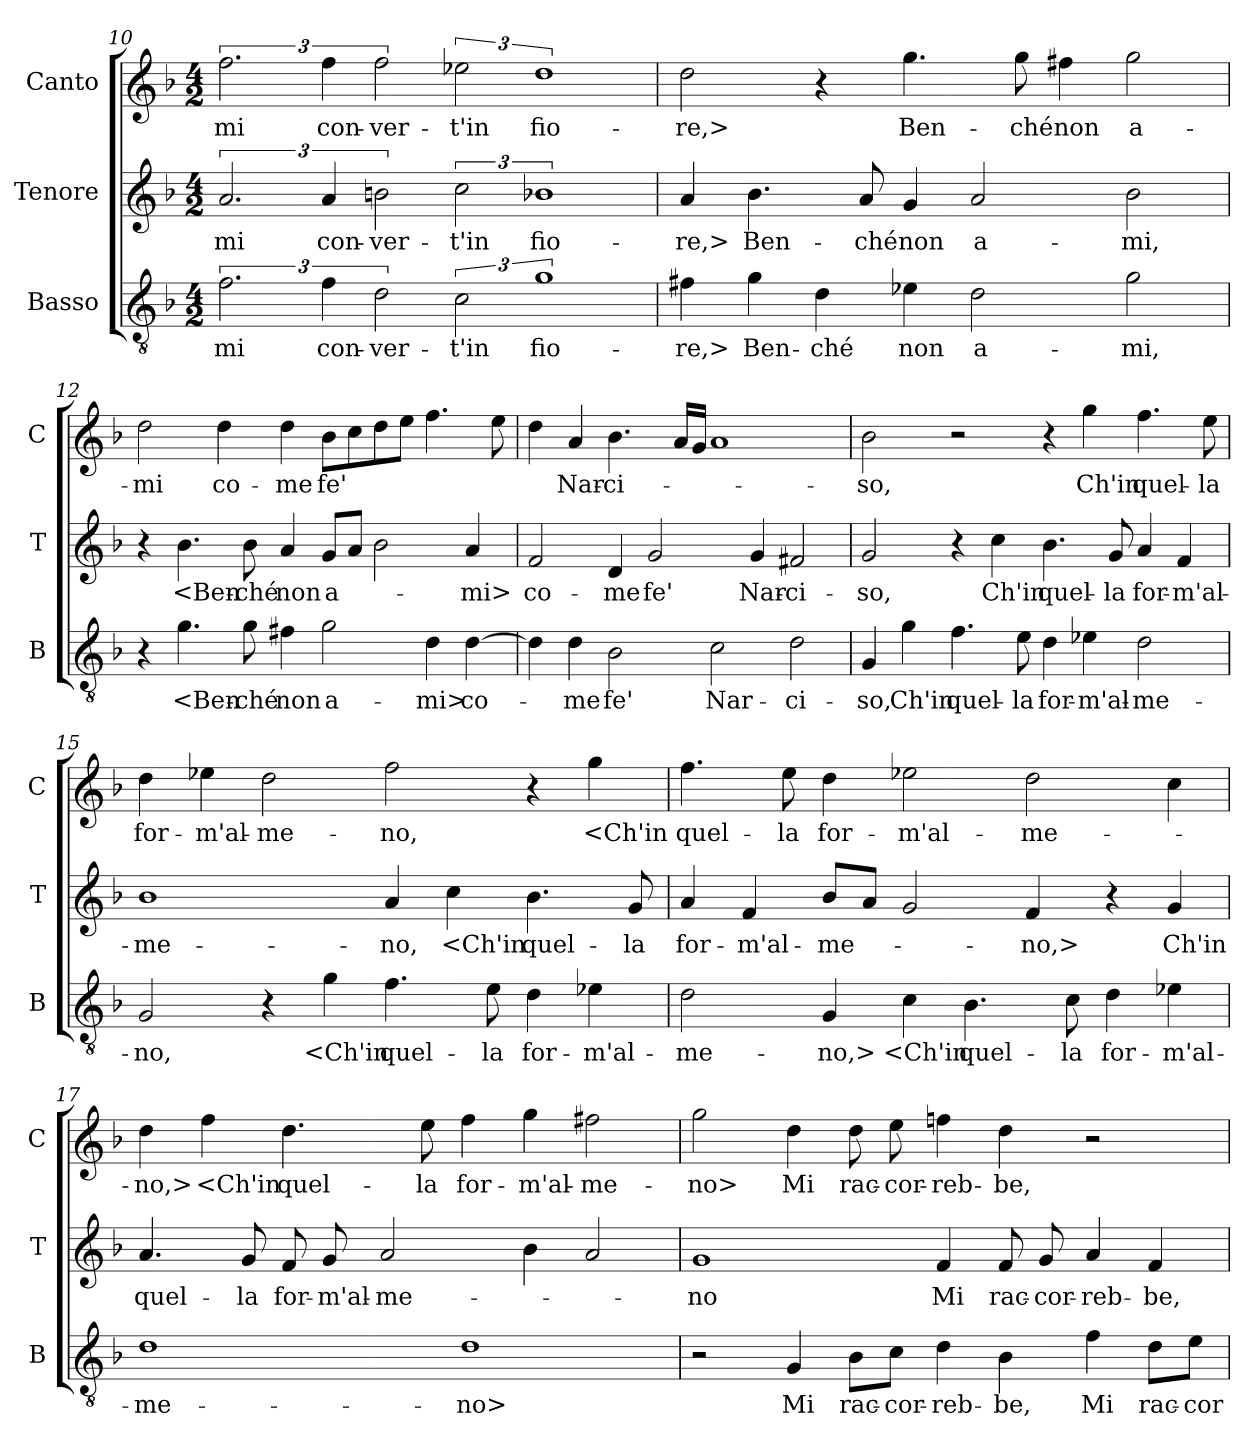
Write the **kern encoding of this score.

**kern	**text	**kern	**text	**kern	**text
*part3	*part3	*part2	*part2	*part1	*part1
*staff3	*staff3	*staff2	*staff2	*staff1	*staff1
*I"Basso	*	*I"Tenore	*	*I"Canto	*
*I'B	*	*I'T	*	*I'C	*
*clefGv2	*	*clefG2	*	*clefG2	*
*k[b-]	*	*k[b-]	*	*k[b-]	*
*M4/2	*	*M4/2	*	*M4/2	*
=10	=10	=10	=10	=10	=10
3.f	mi	3.a	mi	3.ff	mi
6f	con-	6a	con-	6ff	con-
3d	-ver-	3bn	-ver-	3ff	-ver-
3c	-t'in	3cc	-t'in	3ee-X	-t'in
3%2g	fio-	3%2b-X	fio-	3%2dd	fio-
=11	=11	=11	=11	=11	=11
4f#X	-re,>	4a	-re,>	2dd	-re,>
4g	Ben-	4.b-	Ben-	.	.
4d	-ché	.	.	4r	.
.	.	8a	-ché	.	.
4e-X	non	4g	non	4.gg	Ben-
2d	a-	2a	a-	.	.
.	.	.	.	8gg	-ché
.	.	.	.	4ff#X	non
2g	-mi,	2b-	-mi,	2gg	a-
=12	=12	=12	=12	=12	=12
4r	.	4r	.	2dd	-mi
4.g	<Ben-	4.b-	<Ben-	.	.
.	.	.	.	4dd	co-
8g	-ché	8b-	-ché	.	.
4f#X	non	4a	non	4dd	-me
2g	a-	8gL	a-	8b-L	fe'
.	.	8aJ	.	8cc	.
.	.	2b-	.	8dd	.
.	.	.	.	8eeJ	.
4d	-mi>	.	.	4.ff	.
[4d	co-	4a	-mi>	.	.
.	.	.	.	8ee	.
=13	=13	=13	=13	=13	=13
4d]	.	2f	co-	4dd	.
4d	-me	.	.	4a	Nar-
2B-	fe'	4d	-me	4.b-	-ci-
.	.	2g	fe'	.	.
.	.	.	.	16aLL	.
.	.	.	.	16gJJ	.
2c	Nar-	.	.	1a	.
.	.	4g	Nar-	.	.
2d	-ci-	2f#X	-ci-	.	.
=14	=14	=14	=14	=14	=14
4G	-so,	2g	-so,	2b-	-so,
4g	Ch'in	.	.	.	.
4.f	quel-	4r	.	2r	.
.	.	4cc	Ch'in	.	.
8e	-la	.	.	.	.
4d	for-	4.b-	quel-	4r	.
4e-X	-m'al-	.	.	4gg	Ch'in
.	.	8g	-la	.	.
2d	-me-	4a	for-	4.ff	quel-
.	.	4f	-m'al-	.	.
.	.	.	.	8ee	-la
=15	=15	=15	=15	=15	=15
2G	-no,	1b-	-me-	4dd	for-
.	.	.	.	4ee-X	-m'al-
4r	.	.	.	2dd	-me-
4g	<Ch'in	.	.	.	.
4.f	quel-	4a	-no,	2ff	-no,
.	.	4cc	<Ch'in	.	.
8e	-la	.	.	.	.
4d	for-	4.b-	quel-	4r	.
4e-X	-m'al-	.	.	4gg	<Ch'in
.	.	8g	-la	.	.
=16	=16	=16	=16	=16	=16
2d	-me-	4a	for-	4.ff	quel-
.	.	4f	-m'al-	.	.
.	.	.	.	8ee	-la
4G	-no,>	8b-L	-me-	4dd	for-
.	.	8aJ	.	.	.
4c	<Ch'in	2g	.	2ee-X	-m'al-
4.B-	quel-	.	.	.	.
.	.	4f	-no,>	2dd	-me-
8c	-la	.	.	.	.
4d	for-	4r	.	.	.
4e-X	-m'al-	4g	Ch'in	4cc	.
=17	=17	=17	=17	=17	=17
1d	-me-	4.a	quel-	4dd	-no,>
.	.	.	.	4ff	<Ch'in
.	.	8g	-la	.	.
.	.	8f	for-	4.dd	quel-
.	.	8g	-m'al-	.	.
.	.	2a	-me-	.	.
.	.	.	.	8ee	-la
1d	-no>	.	.	4ff	for-
.	.	4b-	.	4gg	-m'al-
.	.	2a	.	2ff#X	-me-
=18	=18	=18	=18	=18	=18
2r	.	1g	-no	2gg	-no>
4G	Mi	.	.	4dd	Mi
8B-\L	rac-	.	.	8dd	rac-
8c\J	-cor-	.	.	8ee	-cor-
4d	-reb-	4f	Mi	4ffn	-reb-
4B-	-be,	8f	rac-	4dd	-be,
.	.	8g	-cor-	.	.
4f	Mi	4a	-reb-	2r	.
8d\L	rac-	4f	-be,	.	.
8e\J	-cor-	.	.	.	.
=	=	=	=	=	=
*-	*-	*-	*-	*-	*-
